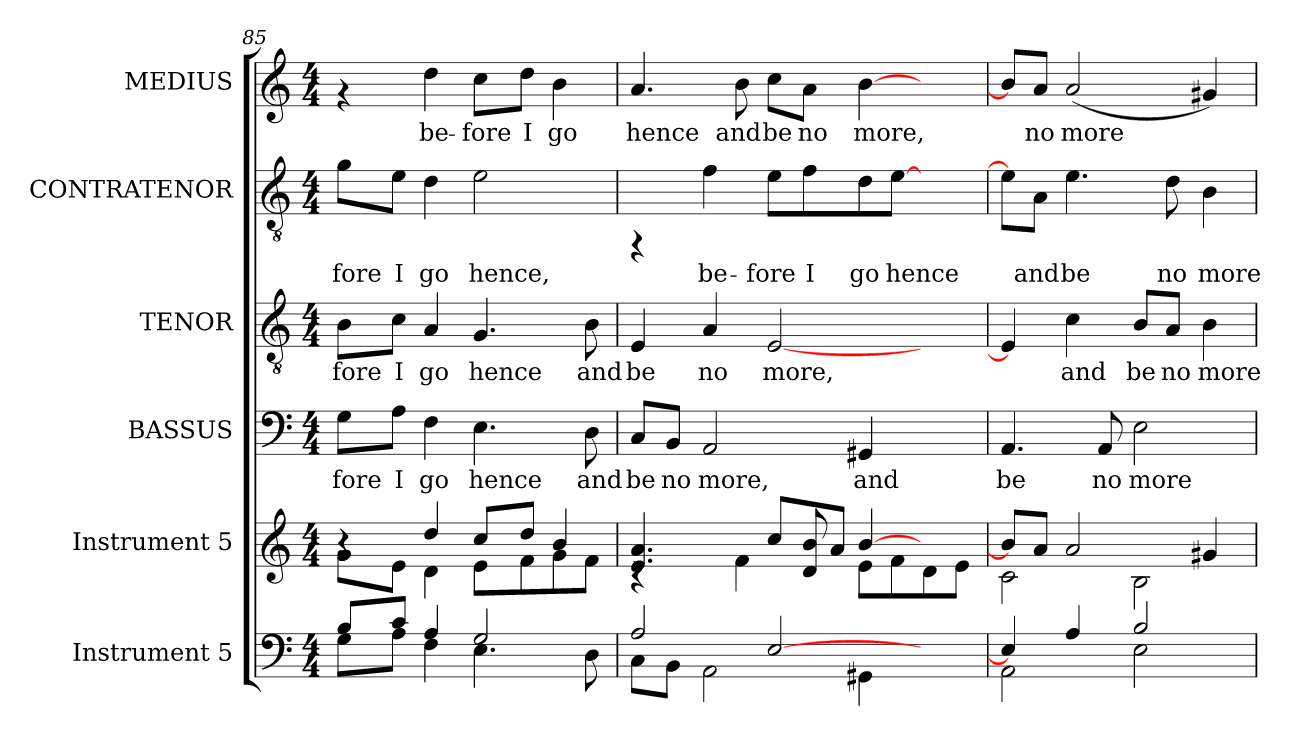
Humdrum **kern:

**kern	**kern	**kern	**text	**kern	**text	**kern	**text	**kern	**text
*part6	*part5	*part4	*part4	*part3	*part3	*part2	*part2	*part1	*part1
*staff6	*staff5	*staff4	*staff4	*staff3	*staff3	*staff2	*staff2	*staff1	*staff1
*I"Instrument 5	*I"Instrument 5	*I"BASSUS	*	*I"TENOR	*	*I"CONTRATENOR	*	*I"MEDIUS	*
*	*	*I'B	*	*	*	*	*	*	*
*clefF4	*clefG2	*clefF4	*	*clefGv2	*	*clefGv2	*	*clefG2	*
*k[]	*k[]	*k[]	*	*k[]	*	*k[]	*	*k[]	*
*C:	*C:	*C:	*	*C:	*	*C:	*	*C:	*
*M4/4	*M4/4	*M4/4	*	*M4/4	*	*M4/4	*	*M4/4	*
=85	=85	=85	=85	=85	=85	=85	=85	=85	=85
*^	*^	*	*	*	*	*	*	*	*
!	!	!	!	!	!LO:LY:b	!	!LO:LY:b:cj	!	!LO:LY:b:cj	!	!
8B/L	8G\L	4ra	8g\L	8G\L	-fore	8B\L	-fore	8g\L	-fore	4rf	.
!	!	!	!	!	!LO:LY:b	!	!LO:LY:b:cj	!	!LO:LY:b:cj	!	!
8c/J	8A\J	.	8e\J	8A\J	I	8c\J	I	8e\J	I	.	.
!	!	!	!	!	!LO:LY:b	!	!LO:LY:b:cj	!	!LO:LY:b:cj	!	!LO:LY:b:cj
4A/	4F\	4dd/	4d\	4F\	go	4A/	go	4d\	go	4dd\	be-
!	!	!	!	!	!LO:LY:b	!	!LO:LY:b:cj	!	!LO:LY:b:cj	!	!LO:LY:b:cj
2G/	4.E\	8cc/L	8e\L	4.E\	hence	4.G/	hence	2e\	hence,	8cc\L	-fore
!	!	!	!	!	!	!	!	!	!	!	!LO:LY:b:cj
.	.	8dd/J	8f\	.	.	.	.	.	.	8dd\J	I
!	!	!	!	!	!	!	!	!	!	!	!LO:LY:b:cj
.	.	4b/	8g\	.	.	.	.	.	.	4b\	go
!	!	!	!	!	!LO:LY:b	!	!LO:LY:b:cj	!	!	!	!
.	8D\	.	8f\J	8D\	and	8B\	and	.	.	.	.
=86	=86	=86	=86	=86	=86	=86	=86	=86	=86	=86	=86
*	*	*	*^	*	*	*	*	*	*	*	*
!	!	!	!	!	!	!LO:LY:b	!	!LO:LY:b:cj	!	!	!	!LO:LY:b:cj
2A/	8C\L	4.e/ 4.a/	4rc	2ryy	8C/L	be	4E/	be	4rFF	.	4.a/	hence
!	!	!	!	!	!	!LO:LY:b	!	!	!	!	!	!
.	8BB\J	.	.	.	8BB/J	no	.	.	.	.	.	.
!	!	!	!	!	!	!LO:LY:b	!	!LO:LY:b:cj	!	!LO:LY:b:cj	!	!
.	2AA\	.	1ryy	.	2AA/	more,	4A/	no	4f\	be-	.	.
!	!	!	!	!	!	!	!	!	!	!	!	!LO:LY:b:cj
.	.	4f\	.	.	.	.	.	.	.	.	8b\	and
!	!	!	!	!	!	!	!	!LO:LY:b:cj	!	!LO:LY:b:cj	!	!LO:LY:b:cj
[>2E/	.	.	.	8cc/L	.	.	[<2E/	more,	8e\L	-fore	8cc\L	be
!	!	!	!	!	!	!	!	!	!	!LO:LY:b:cj	!	!LO:LY:b:cj
.	.	8d/ 8b/	.	8a/J	.	.	.	.	8f\	I	8a\J	no
!	!	!	!	!	!	!LO:LY:b	!	!	!	!LO:LY:b:cj	!	!LO:LY:b:cj
.	4GG#X\	8e\L	.	[>4b/	4GG#X/	and	.	.	8d\	go	[>4b\	more,
!	!	!	!	!	!	!	!	!	!	!LO:LY:b:cj	!	!
.	.	8f\	.	.	.	.	.	.	[>8e\J	hence	.	.
4ryy	4ryy	8d\	.	4ryy	4ryy	.	4ryy	.	4ryy	.	4ryy	.
.	.	8e\J	.	.	.	.	.	.	.	.	.	.
*	*	*	*v	*v	*	*	*	*	*	*	*	*
=87	=87	=87	=87	=87	=87	=87	=87	=87	=87	=87	=87
!	!	!	!	!	!LO:LY:b	!	!LO:LY:b:cj	!	!LO:LY:b:cj	!	!LO:LY:b:cj
4E/]	2AA\	2c\	8b/L]	4.AA/	be	4E/]	.	8e\L]	.	8b/L]	.
!	!	!	!	!	!	!	!	!	!LO:LY:b:cj	!	!LO:LY:b:cj
.	.	.	8a/J	.	.	.	.	8A\J	and	8a/J	no
!	!	!	!	!	!	!	!LO:LY:b:cj	!	!LO:LY:b:cj	!	!LO:LY:b:cj
4A/	.	.	2a/	.	.	4c\	and	4.e\	be	(<2a/	more
!	!	!	!	!	!LO:LY:b	!	!	!	!	!	!
.	.	.	.	8AA/	no	.	.	.	.	.	.
!	!	!	!	!	!LO:LY:b	!	!LO:LY:b:cj	!	!	!	!
2B/	2E\	2B\	.	2E\	more	8B/L	be	.	.	.	.
!	!	!	!	!	!	!	!LO:LY:b:cj	!	!LO:LY:b:cj	!	!
.	.	.	.	.	.	8A/J	no	8d\	no	.	.
!	!	!	!	!	!	!	!LO:LY:b:cj	!	!LO:LY:b:cj	!	!LO:LY:b:cj
.	.	.	4g#X/	.	.	4B\	more	4B\	more	4g#X/)	.
*v	*v	*	*	*	*	*	*	*	*	*	*
*	*v	*v	*	*	*	*	*	*	*	*
=	=	=	=	=	=	=	=	=	=
*-	*-	*-	*-	*-	*-	*-	*-	*-	*-
